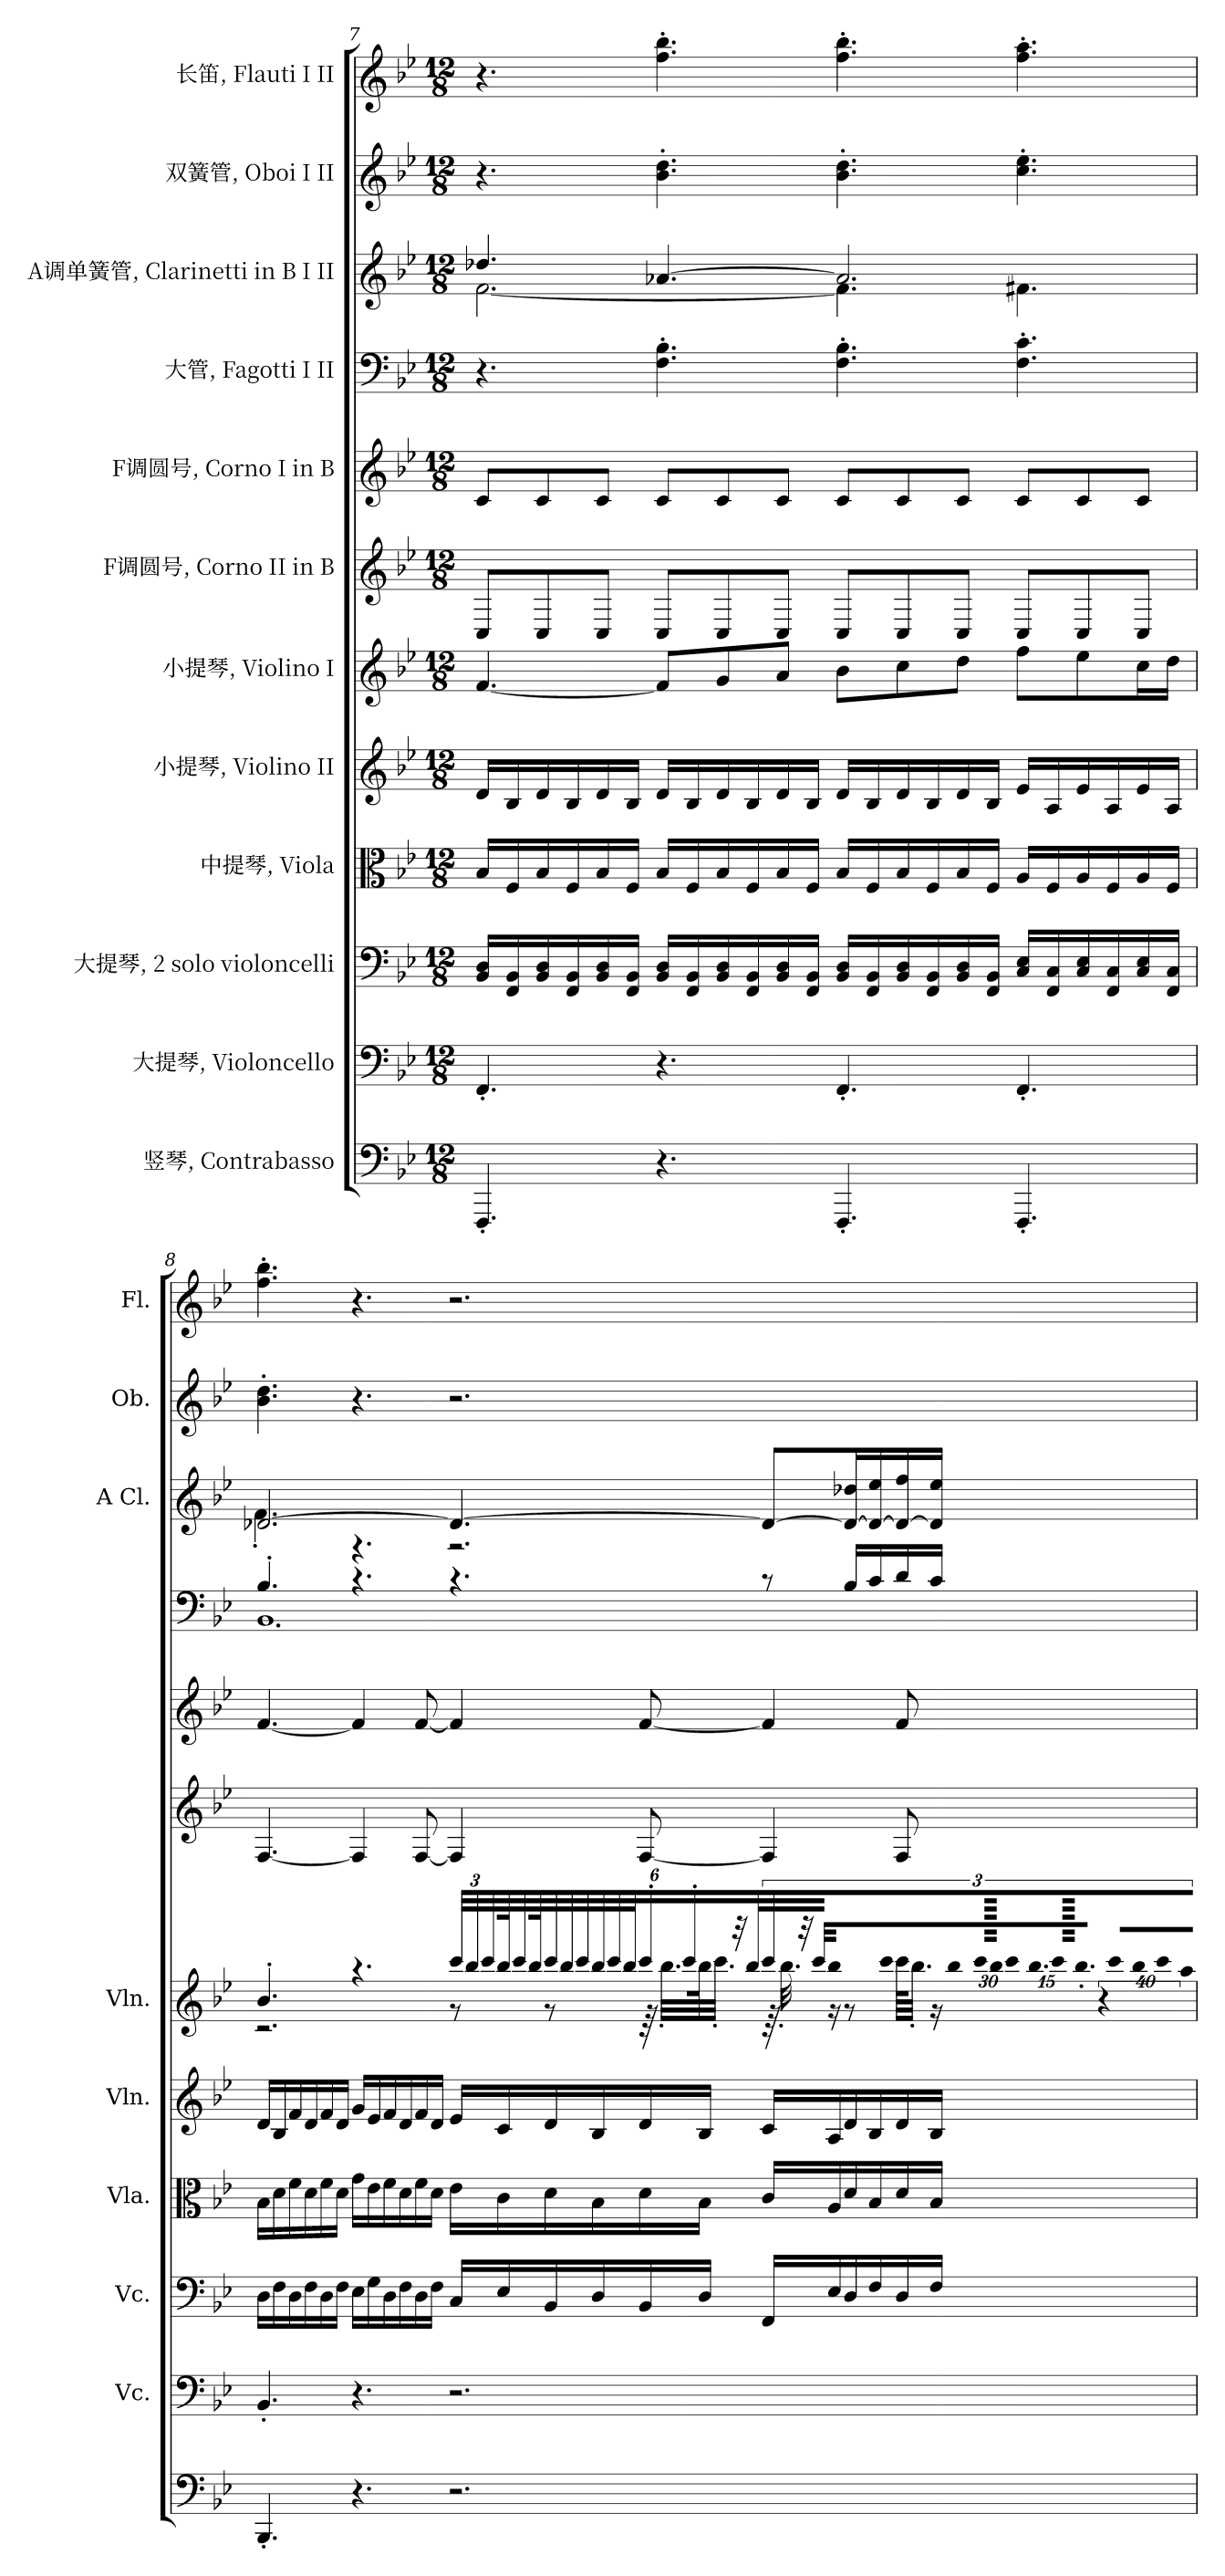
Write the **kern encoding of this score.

**kern	**kern	**kern	**kern	**kern	**kern	**kern	**kern	**kern	**kern	**kern	**kern
*part12	*part11	*part10	*part9	*part8	*part7	*part6	*part5	*part4	*part3	*part2	*part1
*staff12	*staff11	*staff10	*staff9	*staff8	*staff7	*staff6	*staff5	*staff4	*staff3	*staff2	*staff1
*I"竖琴, Contrabasso	*I"大提琴, Violoncello	*I"大提琴, 2 solo violoncelli	*I"中提琴, Viola	*I"小提琴, Violino II	*I"小提琴, Violino I	*I"F调圆号, Corno II in B	*I"F调圆号, Corno I in B	*I"大管, Fagotti I II	*I"A调单簧管, Clarinetti in B I II	*I"双簧管, Oboi I II	*I"长笛, Flauti I II
*	*I'Vc.	*I'Vc.	*I'Vla.	*I'Vln.	*I'Vln.	*	*	*	*I'A Cl.	*I'Ob.	*I'Fl.
!!LO:PB:g=z
*clefF4	*clefF4	*clefF4	*clefC3	*clefG2	*clefG2	*clefG2	*clefG2	*clefF4	*clefG2	*clefG2	*clefG2
*	*	*	*	*	*	*ITrd4c7	*ITrd4c7	*	*ITrd2c3	*	*
*k[b-e-]	*k[b-e-]	*k[b-e-]	*k[b-e-]	*k[b-e-]	*k[b-e-]	*k[b-e-a-]	*k[b-e-a-]	*k[b-e-]	*k[f#]	*k[b-e-]	*k[b-e-]
*M12/8	*M12/8	*M12/8	*M12/8	*M12/8	*M12/8	*M12/8	*M12/8	*M12/8	*M12/8	*M12/8	*M12/8
*MM58	*MM58	*MM58	*MM58	*MM58	*MM58	*MM58	*MM58	*MM58	*MM58	*MM58	*MM58
=7	=7	=7	=7	=7	=7	=7	=7	=7	=7	=7	=7
*	*	*	*	*	*	*	*	*	*^	*	*
4.FFF'/	4.FF'/	16BB-/ 16D/LL	16B-/LL	16d/LL	[4.f/	8FF/L	8F/L	4.r	4.b-X/	[2.d\	4.r	4.r
.	.	16FF/ 16BB-/	16F/	16B-/	.	.	.	.	.	.	.	.
.	.	16BB-/ 16D/	16B-/	16d/	.	8FF/	8F/	.	.	.	.	.
.	.	16FF/ 16BB-/	16F/	16B-/	.	.	.	.	.	.	.	.
.	.	16BB-/ 16D/	16B-/	16d/	.	8FF/J	8F/J	.	.	.	.	.
.	.	16FF/ 16BB-/JJ	16F/JJ	16B-/JJ	.	.	.	.	.	.	.	.
*	*	*	*	*	*	*	*	*	*	*	*	*MM58
4.r	4.r	16BB-/ 16D/LL	16B-/LL	16d/LL	8f/L]	8FF/L	8F/L	4.F\' 4.B-\'	[4.fn/	.	4.b-\' 4.dd\'	4.ff\' 4.bb-\'
.	.	16FF/ 16BB-/	16F/	16B-/	.	.	.	.	.	.	.	.
.	.	16BB-/ 16D/	16B-/	16d/	8g/	8FF/	8F/	.	.	.	.	.
.	.	16FF/ 16BB-/	16F/	16B-/	.	.	.	.	.	.	.	.
.	.	16BB-/ 16D/	16B-/	16d/	8a/J	8FF/J	8F/J	.	.	.	.	.
.	.	16FF/ 16BB-/JJ	16F/JJ	16B-/JJ	.	.	.	.	.	.	.	.
*	*	*	*	*	*	*	*	*	*	*	*	*MM58
4.FFF'/	4.FF'/	16BB-/ 16D/LL	16B-/LL	16d/LL	8b-\L	8FF/L	8F/L	4.F\' 4.B-\'	2.f/]	4.d\]	4.b-\' 4.dd\'	4.ff\' 4.bb-\'
.	.	16FF/ 16BB-/	16F/	16B-/	.	.	.	.	.	.	.	.
.	.	16BB-/ 16D/	16B-/	16d/	8cc\	8FF/	8F/	.	.	.	.	.
.	.	16FF/ 16BB-/	16F/	16B-/	.	.	.	.	.	.	.	.
.	.	16BB-/ 16D/	16B-/	16d/	8dd\J	8FF/J	8F/J	.	.	.	.	.
.	.	16FF/ 16BB-/JJ	16F/JJ	16B-/JJ	.	.	.	.	.	.	.	.
*	*	*	*	*	*	*	*	*	*	*	*	*MM58
4.FFF'/	4.FF'/	16C/ 16E-/LL	16A/LL	16e-/LL	8ff\L	8FF/L	8F/L	4.F\' 4.c\'	.	4.d#X\	4.cc\' 4.ee-\'	4.ff\' 4.aa\'
.	.	16FF/ 16C/	16F/	16A/	.	.	.	.	.	.	.	.
.	.	16C/ 16E-/	16A/	16e-/	8ee-\	8FF/	8F/	.	.	.	.	.
.	.	16FF/ 16C/	16F/	16A/	.	.	.	.	.	.	.	.
.	.	16C/ 16E-/	16A/	16e-/	16cc\L	8FF/J	8F/J	.	.	.	.	.
.	.	16FF/ 16C/JJ	16F/JJ	16A/JJ	16dd\JJ	.	.	.	.	.	.	.
!!LO:PB:g=z
=8	=8	=8	=8	=8	=8	=8	=8	=8	=8	=8	=8	=8
*	*	*	*	*	*	*	*	*	*	*	*	*MM58
*	*	*	*	*	*^	*	*	*^	*	*	*	*
4.BBB-'/	4.BB-'/	16D\LL	16B-\LL	16d/LL	4.b-'/	2.r	[4.BB-/	[4.B-/	4.B-'/	1.BB-	[2.B-X/	4.d'\	4.b-\' 4.dd\'	4.ff\' 4.bb-\'
.	.	16F\	16d\	16B-/	.	.	.	.	.	.	.	.	.	.
.	.	16D\	16f\	16f/	.	.	.	.	.	.	.	.	.	.
.	.	16F\	16d\	16d/	.	.	.	.	.	.	.	.	.	.
.	.	16D\	16f\	16f/	.	.	.	.	.	.	.	.	.	.
.	.	16F\JJ	16d\JJ	16d/JJ	.	.	.	.	.	.	.	.	.	.
*	*	*	*	*	*	*	*	*	*	*	*	*	*	*MM58
4.r	4.r	16E-\LL	16g\LL	16g/LL	4.r	.	4BB-/]	4B-/]	4.r	.	.	4.r	4.r	4.r
.	.	16G\	16e-\	16e-/	.	.	.	.	.	.	.	.	.	.
.	.	16D\	16f\	16f/	.	.	.	.	.	.	.	.	.	.
.	.	16F\	16d\	16d/	.	.	.	.	.	.	.	.	.	.
.	.	16D\	16f\	16f/	.	.	[8BB-/	[8B-/	.	.	.	.	.	.
.	.	16F\JJ	16d\JJ	16d/JJ	.	.	.	.	.	.	.	.	.	.
*	*	*	*	*	*Xbrackettup	*	*	*	*	*	*	*	*	*
*	*	*	*	*	*	*	*	*	*	*	*	*	*	*MM58
2.r	2.r	16C/LL	16e-\LL	16e-/LL	48ccc/LLL	8r	4BB-/]	4B-/]	4.r	.	4.B-/_	2.r	2.r	2.r
.	.	.	.	.	48bb-/	.	.	.	.	.	.	.	.	.
.	.	.	.	.	48ccc/	.	.	.	.	.	.	.	.	.
.	.	16E-/	16c\	16c/	64bb-/K	.	.	.	.	.	.	.	.	.
.	.	.	.	.	32ccc/	.	.	.	.	.	.	.	.	.
.	.	.	.	.	64bb-/K	.	.	.	.	.	.	.	.	.
.	.	16BB-/	16d\	16d/	48ccc/	8r	.	.	.	.	.	.	.	.
.	.	.	.	.	48bb-/	.	.	.	.	.	.	.	.	.
.	.	.	.	.	48ccc/	.	.	.	.	.	.	.	.	.
.	.	16D/	16B-\	16B-/	48bb-/	.	.	.	.	.	.	.	.	.
.	.	.	.	.	48ccc/	.	.	.	.	.	.	.	.	.
.	.	.	.	.	48bb-/J	.	.	.	.	.	.	.	.	.
*	*	*	*	*	*brackettup	*	*	*	*	*	*	*	*	*
.	.	16BB-/	16d\	16d/	24ccc'/	64r	[8BB-/	[8B-/	.	.	.	.	.	.
.	.	.	.	.	.	32.bb-'\LLL	.	.	.	.	.	.	.	.
.	.	.	.	.	24ccc'/JJ	.	.	.	.	.	.	.	.	.
.	.	16D/JJ	16B-\JJ	16B-/JJ	.	64bb-\K	.	.	.	.	.	.	.	.
.	.	.	.	.	.	32.ccc'\JJJ	.	.	.	.	.	.	.	.
.	.	.	.	.	48r	.	.	.	.	.	.	.	.	.
.	.	.	.	.	48bb-/	.	.	.	.	.	.	.	.	.
.	.	16FF/LL	16c/LL	16c/LL	48ccc/	64r	4BB-/]	4B-/]	8r	.	8B-/L_	.	.	.
.	.	.	.	.	.	32.bb-'\	.	.	.	.	.	.	.	.
.	.	.	.	.	48r	.	.	.	.	.	.	.	.	.
.	.	.	.	.	48ccc/LLL	.	.	.	.	.	.	.	.	.
.	.	16E-/	16A/	16A/	64bb-/L	16r	.	.	.	.	.	.	.	.
.	.	.	.	.	64ccc/J	.	.	.	.	.	.	.	.	.
.	.	.	.	.	32bb-/	.	.	.	.	.	.	.	.	.
*	*	*	*	*	*Xbrackettup	*	*	*	*	*	*	*	*	*
!	!	!	!	!	!LO:N:vis=256%9	!	!	!	!	!	!	!	!	!
.	.	16D/	16d/	16d/	960%17ccc/L	8r	.	.	16B-/LL	.	16B-/_ 16b-X/L	.	.	.
!	!	!	!	!	!LO:N:vis=256%9	!	!	!	!	!	!	!	!	!
.	.	.	.	.	960%17bb-/	.	.	.	.	.	.	.	.	.
.	.	.	.	.	1920ryy	.	.	.	.	.	.	.	.	.
!	!	!	!	!	!LO:N:vis=256%9	!	!	!	!	!	!	!	!	!
.	.	.	.	.	960%17ccc/	.	.	.	.	.	.	.	.	.
!	!	!	!	!	!LO:N:vis=32.	!	!	!	!	!	!	!	!	!
.	.	.	.	.	640%17bb-/	.	.	.	.	.	.	.	.	.
.	.	16F/	16B-/	16B-/	.	.	.	.	16c/	.	16B-/_ 16cc/	.	.	.
!	!	!	!	!	!LO:N:vis=256%9	!	!	!	!	!	!	!	!	!
.	.	.	.	.	960%17ccc/	.	.	.	.	.	.	.	.	.
.	.	.	.	.	1920ryy	.	.	.	.	.	.	.	.	.
!	!	!	!	!	!LO:N:vis=32.	!	!	!	!	!	!	!	!	!
.	.	.	.	.	640%17bb-'/JJJJ	.	.	.	.	.	.	.	.	.
*	*	*	*	*	*brackettup	*	*	*	*	*	*	*	*	*
!	!	!	!	!	!LO:N:vis=32	!	!	!	!	!	!	!	!	!
.	.	16D/	16d/	16d/	640%23r	64ccc\KLLL	8BB-/	8B-/	16d/	.	16B-/_ 16dd/	.	.	.
.	.	.	.	.	.	32.bb-'\JJJ	.	.	.	.	.	.	.	.
!	!	!	!	!	!LO:N:vis=256%9	!	!	!	!	!	!	!	!	!
.	.	.	.	.	960%17ccc/LLLL	.	.	.	.	.	.	.	.	.
!	!	!	!	!	!LO:N:vis=256%9	!	!	!	!	!	!	!	!	!
.	.	.	.	.	960%17bb-/	.	.	.	.	.	.	.	.	.
.	.	16F/JJ	16B-/JJ	16B-/JJ	.	16r	.	.	16c/JJ	.	16B-/] 16cc/JJ	.	.	.
!	!	!	!	!	!LO:N:vis=256%9	!	!	!	!	!	!	!	!	!
.	.	.	.	.	960%17ccc/J	.	.	.	.	.	.	.	.	.
!	!	!	!	!	!LO:N:vis=32	!	!	!	!	!	!	!	!	!
.	.	.	.	.	640%23aa/JJJ	.	.	.	.	.	.	.	.	.
*	*	*	*	*	*	*	*	*	*v	*v	*	*	*	*
*	*	*	*	*	*v	*v	*	*	*	*v	*v	*	*
=	=	=	=	=	=	=	=	=	=	=	=
*-	*-	*-	*-	*-	*-	*-	*-	*-	*-	*-	*-
